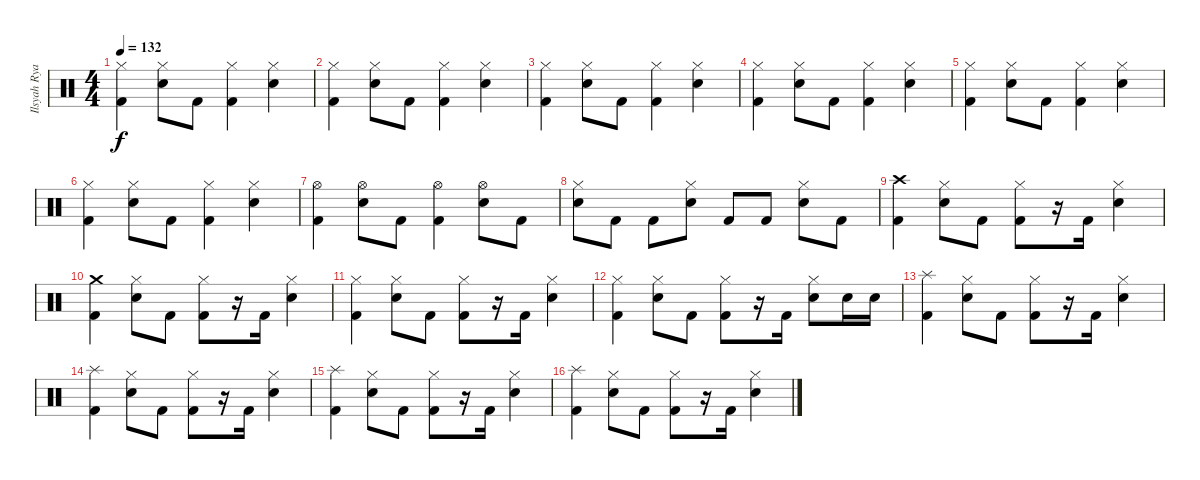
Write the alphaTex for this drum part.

\track ("Ilsyah Ryan Reza (drum)" "Ilsyah Rya") {instrument percussion}
\staff {score}
\articulation defaults
\ts (4 4)
\tempo 132
\clef neutral
\ks c
("Hi-Hat (closed)" "Kick (hit) 2").4{dy f} ("Hi-Hat (closed)" "Electric Snare (hit)").8 "Kick (hit) 2".8 ("Hi-Hat (closed)" "Kick (hit) 2").4 ("Hi-Hat (closed)" "Electric Snare (hit)").4 |
("Hi-Hat (closed)" "Kick (hit) 2").4 ("Hi-Hat (closed)" "Electric Snare (hit)").8 "Kick (hit) 2".8 ("Hi-Hat (closed)" "Kick (hit) 2").4 ("Hi-Hat (closed)" "Electric Snare (hit)").4 |
("Hi-Hat (closed)" "Kick (hit) 2").4 ("Hi-Hat (closed)" "Electric Snare (hit)").8 "Kick (hit) 2".8 ("Hi-Hat (closed)" "Kick (hit) 2").4 ("Hi-Hat (closed)" "Electric Snare (hit)").4 |
("Hi-Hat (closed)" "Kick (hit) 2").4 ("Hi-Hat (closed)" "Electric Snare (hit)").8 "Kick (hit) 2".8 ("Hi-Hat (closed)" "Kick (hit) 2").4 ("Hi-Hat (closed)" "Electric Snare (hit)").4 |
("Hi-Hat (closed)" "Kick (hit) 2").4 ("Hi-Hat (closed)" "Electric Snare (hit)").8 "Kick (hit) 2".8 ("Hi-Hat (closed)" "Kick (hit) 2").4 ("Hi-Hat (closed)" "Electric Snare (hit)").4 |
("Hi-Hat (closed)" "Kick (hit) 2").4 ("Hi-Hat (closed)" "Electric Snare (hit)").8 "Kick (hit) 2".8 ("Hi-Hat (closed)" "Kick (hit) 2").4 ("Hi-Hat (closed)" "Electric Snare (hit)").4 |
("Hi-Hat (open)" "Kick (hit) 2").4 ("Hi-Hat (open)" "Electric Snare (hit)").8 "Kick (hit) 2".8 ("Hi-Hat (open)" "Kick (hit) 2").4 ("Hi-Hat (open)" "Electric Snare (hit)").8 "Kick (hit) 2".8 |
("Hi-Hat (closed)" "Electric Snare (hit)").8 "Kick (hit) 2".8 "Kick (hit) 2".8 ("Hi-Hat (closed)" "Electric Snare (hit)").8 "Kick (hit) 2".8 "Kick (hit) 2".8 ("Hi-Hat (closed)" "Electric Snare (hit)").8 "Kick (hit) 2".8 |
("Crash high (hit)" "Kick (hit) 2").4 ("Hi-Hat (closed)" "Electric Snare (hit)").8 "Kick (hit) 2".8 ("Hi-Hat (closed)" "Kick (hit) 2").8 r.16 "Kick (hit) 2".16 ("Hi-Hat (closed)" "Electric Snare (hit)").4 |
("Crash medium (hit)" "Kick (hit) 2").4 ("Hi-Hat (closed)" "Electric Snare (hit)").8 "Kick (hit) 2".8 ("Hi-Hat (closed)" "Kick (hit) 2").8 r.16 "Kick (hit) 2".16 ("Hi-Hat (closed)" "Electric Snare (hit)").4 |
("Hi-Hat (closed)" "Kick (hit) 2").4 ("Hi-Hat (closed)" "Electric Snare (hit)").8 "Kick (hit) 2".8 ("Hi-Hat (closed)" "Kick (hit) 2").8 r.16 "Kick (hit) 2".16 ("Hi-Hat (closed)" "Electric Snare (hit)").4 |
("Hi-Hat (closed)" "Kick (hit) 2").4 ("Hi-Hat (closed)" "Electric Snare (hit)").8 "Kick (hit) 2".8 ("Hi-Hat (closed)" "Kick (hit) 2").8 r.16 "Kick (hit) 2".16 ("Hi-Hat (closed)" "Electric Snare (hit)").8 "Electric Snare (hit)".16 "Electric Snare (hit)".16 |
("Splash (hit)" "Kick (hit) 2").4 ("Hi-Hat (closed)" "Electric Snare (hit)").8 "Kick (hit) 2".8 ("Hi-Hat (closed)" "Kick (hit) 2").8 r.16 "Kick (hit) 2".16 ("Hi-Hat (closed)" "Electric Snare (hit)").4 |
("Splash (hit)" "Kick (hit) 2").4 ("Hi-Hat (closed)" "Electric Snare (hit)").8 "Kick (hit) 2".8 ("Hi-Hat (closed)" "Kick (hit) 2").8 r.16 "Kick (hit) 2".16 ("Hi-Hat (closed)" "Electric Snare (hit)").4 |
("Splash (hit)" "Kick (hit) 2").4 ("Hi-Hat (closed)" "Electric Snare (hit)").8 "Kick (hit) 2".8 ("Hi-Hat (closed)" "Kick (hit) 2").8 r.16 "Kick (hit) 2".16 ("Hi-Hat (closed)" "Electric Snare (hit)").4 |
("Splash (hit)" "Kick (hit) 2").4 ("Hi-Hat (closed)" "Electric Snare (hit)").8 "Kick (hit) 2".8 ("Hi-Hat (closed)" "Kick (hit) 2").8 r.16 "Kick (hit) 2".16 ("Hi-Hat (closed)" "Electric Snare (hit)").4
